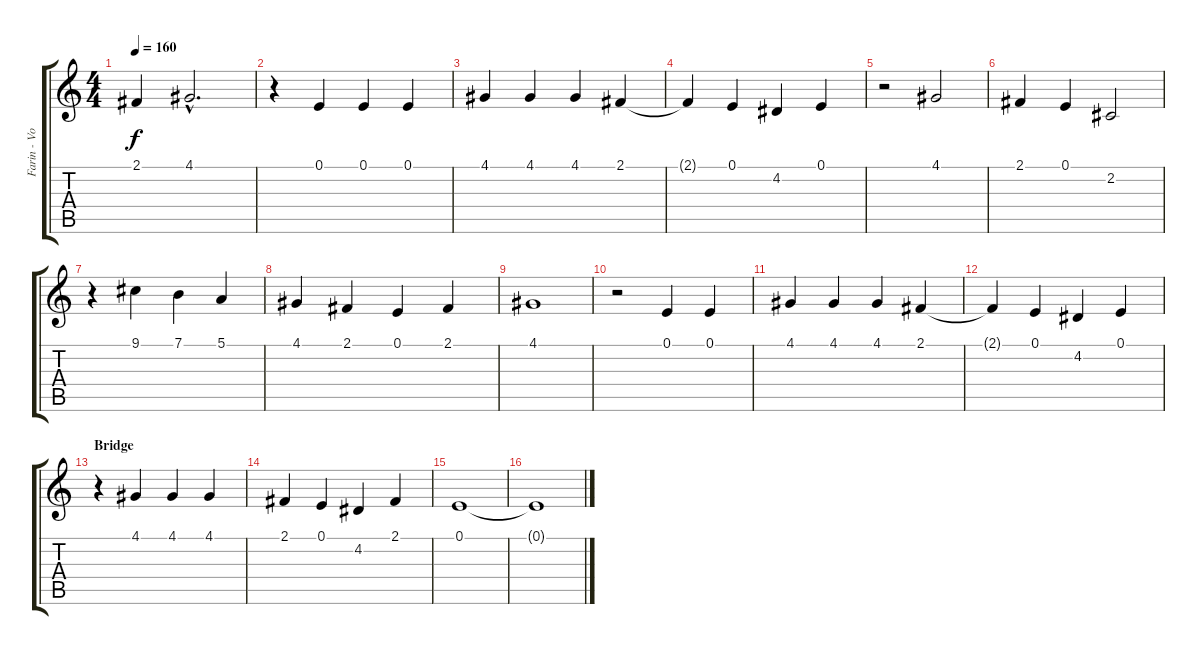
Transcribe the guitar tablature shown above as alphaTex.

\track ("Farin - Voice" "Farin - Vo") {instrument lead1square}
\staff {score tabs}
\tuning (E4 B3 G3 D3 A2 E2) {hide}
\ts (4 4)
\tempo 160
\clef g2
\ks c
2.1.4{dy f} 4.1{hac}.2{d} |
r.4 0.1.4 0.1.4 0.1.4 |
4.1.4 4.1.4 4.1.4 2.1.4 |
2.1{t}.4 0.1.4 4.2.4 0.1.4 |
r.2 4.1.2 |
2.1.4 0.1.4 2.2.2 |
r.4 9.1.4 7.1.4 5.1.4 |
4.1.4 2.1.4 0.1.4 2.1.4 |
4.1.1 |
r.2 0.1.4 0.1.4 |
4.1.4 4.1.4 4.1.4 2.1.4 |
2.1{t}.4 0.1.4 4.2.4 0.1.4 |
\section ("" "Bridge")
r.4 4.1.4 4.1.4 4.1.4 |
2.1.4 0.1.4 4.2.4 2.1.4 |
0.1.1 |
0.1{t}.1
